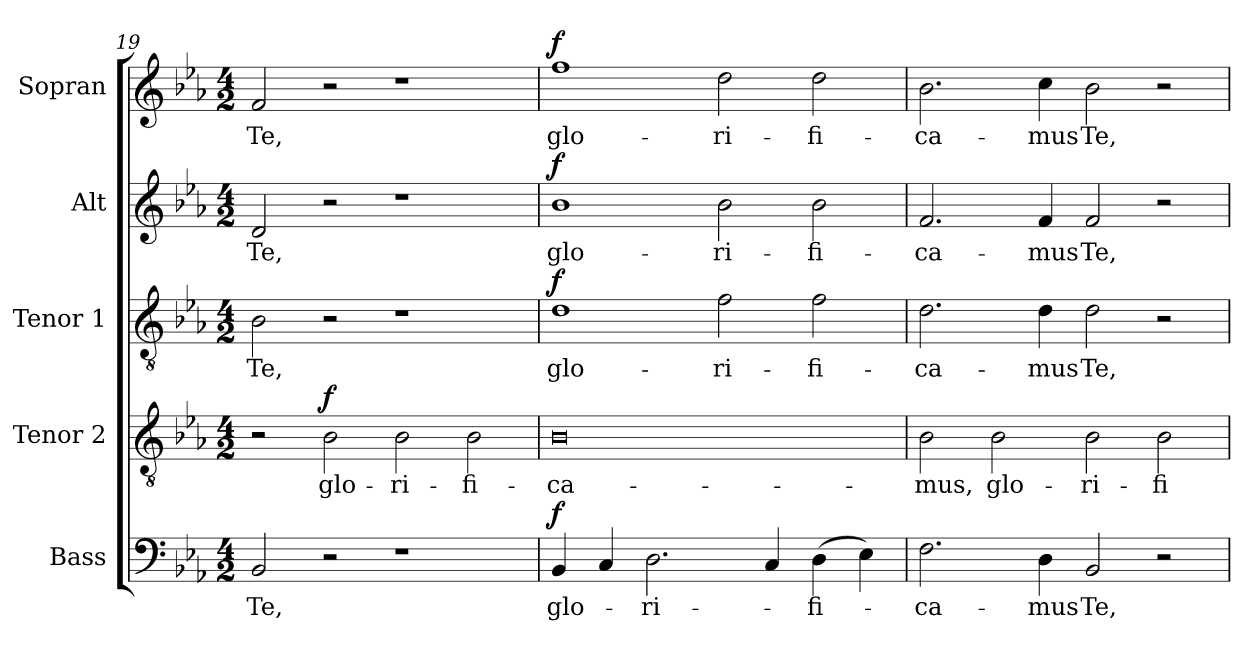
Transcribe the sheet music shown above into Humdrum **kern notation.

**kern	**text	**dynam	**kern	**text	**dynam	**kern	**text	**dynam	**kern	**text	**dynam	**kern	**text	**dynam
*part5	*part5	*part5	*part4	*part4	*part4	*part3	*part3	*part3	*part2	*part2	*part2	*part1	*part1	*part1
*staff5	*staff5	*staff5	*staff4	*staff4	*staff4	*staff3	*staff3	*staff3	*staff2	*staff2	*staff2	*staff1	*staff1	*staff1
*I"Bass	*	*	*I"Tenor 2	*	*	*I"Tenor 1	*	*	*I"Alt	*	*	*I"Sopran	*	*
*I'B.	*	*	*I'T. 2	*	*	*I'T. 1	*	*	*I'A.	*	*	*I'S.	*	*
*clefF4	*	*	*clefGv2	*	*	*clefGv2	*	*	*clefG2	*	*	*clefG2	*	*
*k[b-e-a-]	*	*	*k[b-e-a-]	*	*	*k[b-e-a-]	*	*	*k[b-e-a-]	*	*	*k[b-e-a-]	*	*
*E-:	*	*	*E-:	*	*	*E-:	*	*	*E-:	*	*	*E-:	*	*
*M4/2	*	*	*M4/2	*	*	*M4/2	*	*	*M4/2	*	*	*M4/2	*	*
=19	=19	=19	=19	=19	=19	=19	=19	=19	=19	=19	=19	=19	=19	=19
!	!LO:LY:b	!	!	!	!	!	!LO:LY:b	!	!	!LO:LY:b	!	!	!LO:LY:b	!
2BB-/	Te,	.	2r	.	.	2B-\	Te,	.	2d/	Te,	.	2f/	Te,	.
!	!	!	!	!LO:LY:b	!LO:DY:a	!	!	!	!	!	!	!	!	!
2r	.	.	2B-\	glo-	f	2r	.	.	2r	.	.	2r	.	.
!	!	!	!	!LO:LY:b	!	!	!	!	!	!	!	!	!	!
1r	.	.	2B-\	-ri-	.	1r	.	.	1r	.	.	1r	.	.
!	!	!	!	!LO:LY:b	!	!	!	!	!	!	!	!	!	!
.	.	.	2B-\	-fi-	.	.	.	.	.	.	.	.	.	.
=20	=20	=20	=20	=20	=20	=20	=20	=20	=20	=20	=20	=20	=20	=20
!	!LO:LY:b	!LO:DY:a	!	!LO:LY:b	!	!	!LO:LY:b	!LO:DY:a	!	!LO:LY:b	!LO:DY:a	!	!LO:LY:b	!LO:DY:a
4BB-/	glo-	f	0B-	-ca-	.	1d	glo-	f	1b-	glo-	f	1ff	glo-	f
4C/	.	.	.	.	.	.	.	.	.	.	.	.	.	.
!	!LO:LY:b	!	!	!	!	!	!	!	!	!	!	!	!	!
2.D\	-ri-	.	.	.	.	.	.	.	.	.	.	.	.	.
!	!	!	!	!	!	!	!LO:LY:b	!	!	!LO:LY:b	!	!	!LO:LY:b	!
.	.	.	.	.	.	2f\	-ri-	.	2b-\	-ri-	.	2dd\	-ri-	.
4C/	.	.	.	.	.	.	.	.	.	.	.	.	.	.
!	!LO:LY:b	!	!	!	!	!	!LO:LY:b	!	!	!LO:LY:b	!	!	!LO:LY:b	!
(>4D\	-fi-	.	.	.	.	2f\	-fi-	.	2b-\	-fi-	.	2dd\	-fi-	.
4E-\)	.	.	.	.	.	.	.	.	.	.	.	.	.	.
=21	=21	=21	=21	=21	=21	=21	=21	=21	=21	=21	=21	=21	=21	=21
!	!LO:LY:b	!	!	!LO:LY:b	!	!	!LO:LY:b	!	!	!LO:LY:b	!	!	!LO:LY:b	!
2.F\	-ca-	.	2B-\	-mus,	.	2.d\	-ca-	.	2.f/	-ca-	.	2.b-\	-ca-	.
!	!	!	!	!LO:LY:b	!	!	!	!	!	!	!	!	!	!
.	.	.	2B-\	glo-	.	.	.	.	.	.	.	.	.	.
!	!LO:LY:b	!	!	!	!	!	!LO:LY:b	!	!	!LO:LY:b	!	!	!LO:LY:b	!
4D\	-mus	.	.	.	.	4d\	-mus	.	4f/	-mus	.	4cc\	-mus	.
!	!LO:LY:b	!	!	!LO:LY:b	!	!	!LO:LY:b	!	!	!LO:LY:b	!	!	!LO:LY:b	!
2BB-/	Te,	.	2B-\	-ri-	.	2d\	Te,	.	2f/	Te,	.	2b-\	Te,	.
!	!	!	!	!LO:LY:b	!	!	!	!	!	!	!	!	!	!
2r	.	.	2B-\	-fi-	.	2r	.	.	2r	.	.	2r	.	.
=	=	=	=	=	=	=	=	=	=	=	=	=	=	=
*-	*-	*-	*-	*-	*-	*-	*-	*-	*-	*-	*-	*-	*-	*-
